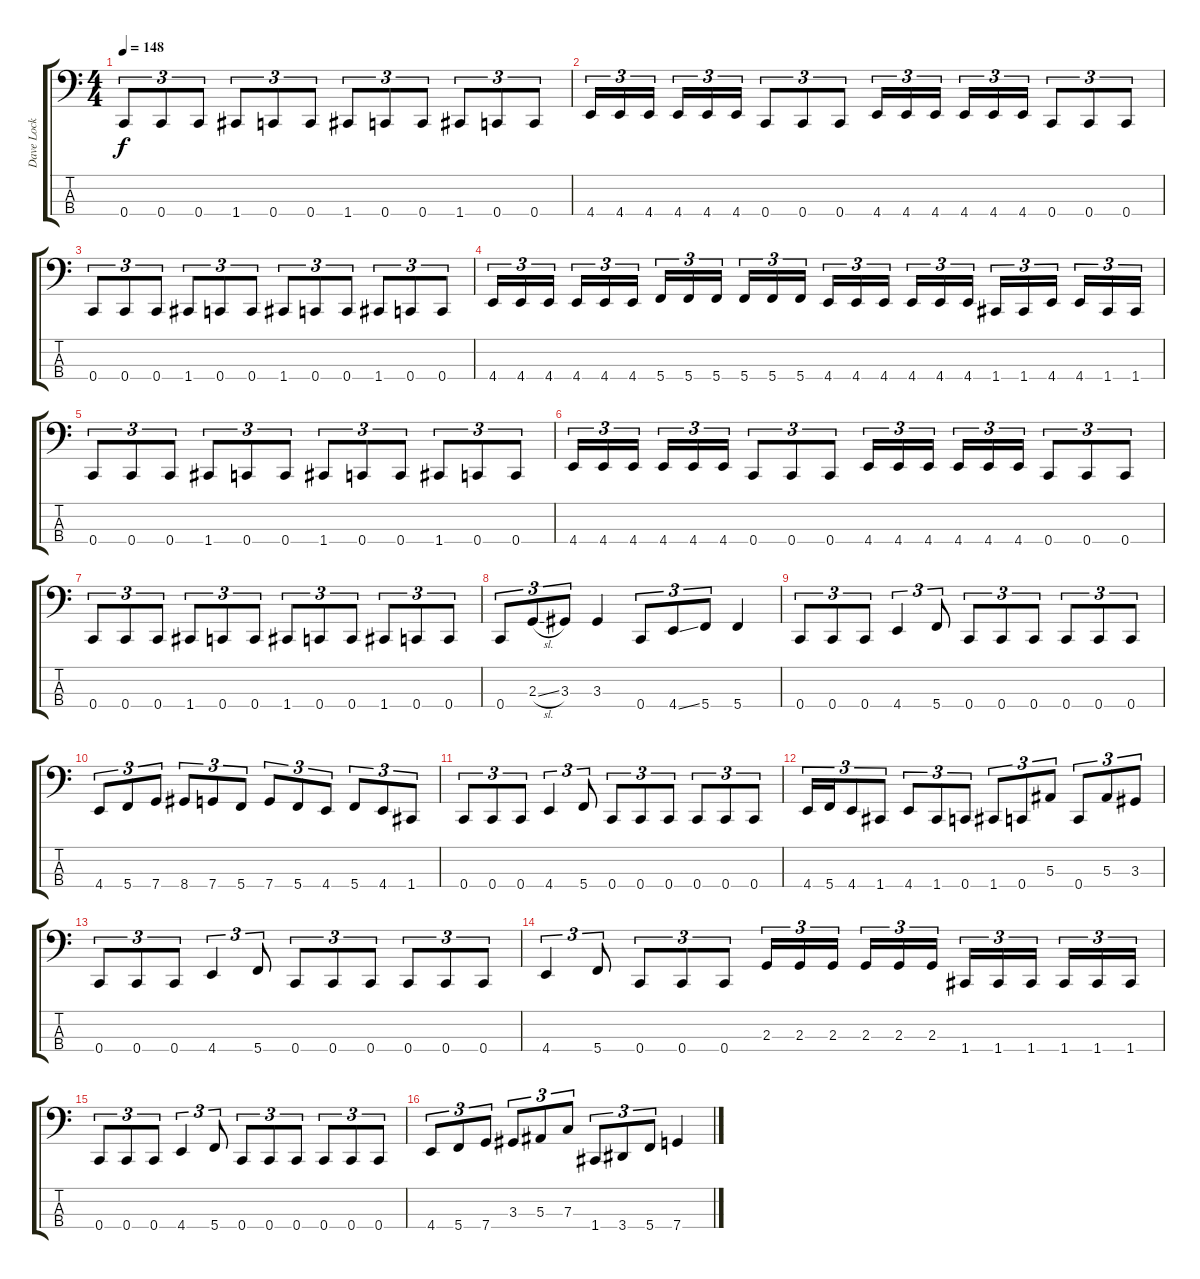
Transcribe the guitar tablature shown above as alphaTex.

\track ("Dave Lock (Bass)" "Dave Lock ") {instrument electricbassfinger}
\staff {score tabs}
\tuning (Eb2 Bb1 F1 C1) {hide}
\ts (4 4)
\tempo 148
\clef f4
\ks c
0.4.8{tu (3 2) dy f} 0.4.8{tu (3 2)} 0.4.8{tu (3 2)} 1.4.8{tu (3 2)} 0.4.8{tu (3 2)} 0.4.8{tu (3 2)} 1.4.8{tu (3 2)} 0.4.8{tu (3 2)} 0.4.8{tu (3 2)} 1.4.8{tu (3 2)} 0.4.8{tu (3 2)} 0.4.8{tu (3 2)} |
4.4.16{tu (3 2)} 4.4.16{tu (3 2)} 4.4.16{tu (3 2)} 4.4.16{tu (3 2)} 4.4.16{tu (3 2)} 4.4.16{tu (3 2)} 0.4.8{tu (3 2)} 0.4.8{tu (3 2)} 0.4.8{tu (3 2)} 4.4.16{tu (3 2)} 4.4.16{tu (3 2)} 4.4.16{tu (3 2)} 4.4.16{tu (3 2)} 4.4.16{tu (3 2)} 4.4.16{tu (3 2)} 0.4.8{tu (3 2)} 0.4.8{tu (3 2)} 0.4.8{tu (3 2)} |
0.4.8{tu (3 2)} 0.4.8{tu (3 2)} 0.4.8{tu (3 2)} 1.4.8{tu (3 2)} 0.4.8{tu (3 2)} 0.4.8{tu (3 2)} 1.4.8{tu (3 2)} 0.4.8{tu (3 2)} 0.4.8{tu (3 2)} 1.4.8{tu (3 2)} 0.4.8{tu (3 2)} 0.4.8{tu (3 2)} |
4.4.16{tu (3 2)} 4.4.16{tu (3 2)} 4.4.16{tu (3 2)} 4.4.16{tu (3 2)} 4.4.16{tu (3 2)} 4.4.16{tu (3 2)} 5.4.16{tu (3 2)} 5.4.16{tu (3 2)} 5.4.16{tu (3 2)} 5.4.16{tu (3 2)} 5.4.16{tu (3 2)} 5.4.16{tu (3 2)} 4.4.16{tu (3 2)} 4.4.16{tu (3 2)} 4.4.16{tu (3 2)} 4.4.16{tu (3 2)} 4.4.16{tu (3 2)} 4.4.16{tu (3 2)} 1.4.16{tu (3 2)} 1.4.16{tu (3 2)} 4.4.16{tu (3 2)} 4.4.16{tu (3 2)} 1.4.16{tu (3 2)} 1.4.16{tu (3 2)} |
0.4.8{tu (3 2)} 0.4.8{tu (3 2)} 0.4.8{tu (3 2)} 1.4.8{tu (3 2)} 0.4.8{tu (3 2)} 0.4.8{tu (3 2)} 1.4.8{tu (3 2)} 0.4.8{tu (3 2)} 0.4.8{tu (3 2)} 1.4.8{tu (3 2)} 0.4.8{tu (3 2)} 0.4.8{tu (3 2)} |
4.4.16{tu (3 2)} 4.4.16{tu (3 2)} 4.4.16{tu (3 2)} 4.4.16{tu (3 2)} 4.4.16{tu (3 2)} 4.4.16{tu (3 2)} 0.4.8{tu (3 2)} 0.4.8{tu (3 2)} 0.4.8{tu (3 2)} 4.4.16{tu (3 2)} 4.4.16{tu (3 2)} 4.4.16{tu (3 2)} 4.4.16{tu (3 2)} 4.4.16{tu (3 2)} 4.4.16{tu (3 2)} 0.4.8{tu (3 2)} 0.4.8{tu (3 2)} 0.4.8{tu (3 2)} |
0.4.8{tu (3 2)} 0.4.8{tu (3 2)} 0.4.8{tu (3 2)} 1.4.8{tu (3 2)} 0.4.8{tu (3 2)} 0.4.8{tu (3 2)} 1.4.8{tu (3 2)} 0.4.8{tu (3 2)} 0.4.8{tu (3 2)} 1.4.8{tu (3 2)} 0.4.8{tu (3 2)} 0.4.8{tu (3 2)} |
0.4.8{tu (3 2)} 2.3{sl}.8{tu (3 2)} 3.3.8{tu (3 2)} 3.3.4 0.4.8{tu (3 2)} 4.4{ss}.8{tu (3 2)} 5.4.8{tu (3 2)} 5.4.4 |
0.4.8{tu (3 2)} 0.4.8{tu (3 2)} 0.4.8{tu (3 2)} 4.4.4{tu (3 2)} 5.4.8{tu (3 2)} 0.4.8{tu (3 2)} 0.4.8{tu (3 2)} 0.4.8{tu (3 2)} 0.4.8{tu (3 2)} 0.4.8{tu (3 2)} 0.4.8{tu (3 2)} |
4.4.8{tu (3 2)} 5.4.8{tu (3 2)} 7.4.8{tu (3 2)} 8.4.8{tu (3 2)} 7.4.8{tu (3 2)} 5.4.8{tu (3 2)} 7.4.8{tu (3 2)} 5.4.8{tu (3 2)} 4.4.8{tu (3 2)} 5.4.8{tu (3 2)} 4.4.8{tu (3 2)} 1.4.8{tu (3 2)} |
0.4.8{tu (3 2)} 0.4.8{tu (3 2)} 0.4.8{tu (3 2)} 4.4.4{tu (3 2)} 5.4.8{tu (3 2)} 0.4.8{tu (3 2)} 0.4.8{tu (3 2)} 0.4.8{tu (3 2)} 0.4.8{tu (3 2)} 0.4.8{tu (3 2)} 0.4.8{tu (3 2)} |
4.4.16{tu (3 2)} 5.4.16{tu (3 2)} 4.4.8{tu (3 2)} 1.4.8{tu (3 2)} 4.4.8{tu (3 2)} 1.4.8{tu (3 2)} 0.4.8{tu (3 2)} 1.4.8{tu (3 2)} 0.4.8{tu (3 2)} 5.3.8{tu (3 2)} 0.4.8{tu (3 2)} 5.3.8{tu (3 2)} 3.3.8{tu (3 2)} |
0.4.8{tu (3 2)} 0.4.8{tu (3 2)} 0.4.8{tu (3 2)} 4.4.4{tu (3 2)} 5.4.8{tu (3 2)} 0.4.8{tu (3 2)} 0.4.8{tu (3 2)} 0.4.8{tu (3 2)} 0.4.8{tu (3 2)} 0.4.8{tu (3 2)} 0.4.8{tu (3 2)} |
4.4.4{tu (3 2)} 5.4.8{tu (3 2)} 0.4.8{tu (3 2)} 0.4.8{tu (3 2)} 0.4.8{tu (3 2)} 2.3.16{tu (3 2)} 2.3.16{tu (3 2)} 2.3.16{tu (3 2)} 2.3.16{tu (3 2)} 2.3.16{tu (3 2)} 2.3.16{tu (3 2)} 1.4.16{tu (3 2)} 1.4.16{tu (3 2)} 1.4.16{tu (3 2)} 1.4.16{tu (3 2)} 1.4.16{tu (3 2)} 1.4.16{tu (3 2)} |
0.4.8{tu (3 2)} 0.4.8{tu (3 2)} 0.4.8{tu (3 2)} 4.4.4{tu (3 2)} 5.4.8{tu (3 2)} 0.4.8{tu (3 2)} 0.4.8{tu (3 2)} 0.4.8{tu (3 2)} 0.4.8{tu (3 2)} 0.4.8{tu (3 2)} 0.4.8{tu (3 2)} |
4.4.8{tu (3 2)} 5.4.8{tu (3 2)} 7.4.8{tu (3 2)} 3.3.8{tu (3 2)} 5.3.8{tu (3 2)} 7.3.8{tu (3 2)} 1.4.8{tu (3 2)} 3.4.8{tu (3 2)} 5.4.8{tu (3 2)} 7.4.4
